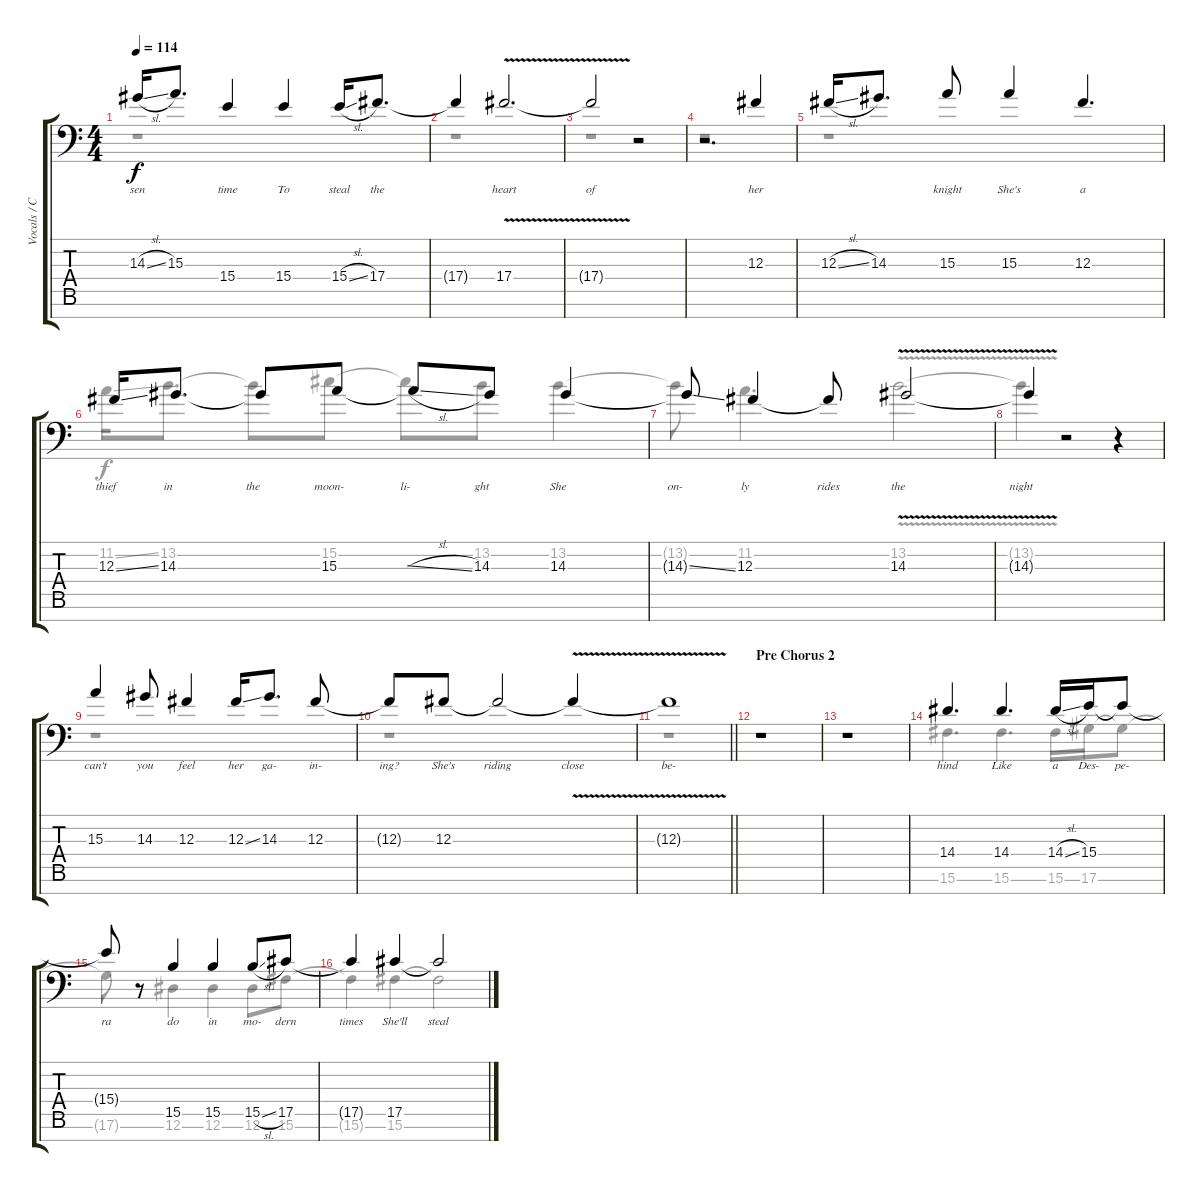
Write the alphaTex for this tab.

\track ("Vocals / Christine Rhoades" "Vocals / C") {instrument choiraahs}
\staff {score tabs}
\tuning (Eb4 Bb3 Gb3 Db3 Ab2 Eb2 Bb1) {hide}
\voice
\ts (4 4)
\tempo 114
\clef f4
\ks c
14.3{sl}.16{lyrics (0 "sen") lyrics (1 "") lyrics (2 "") lyrics (3 "") lyrics (4 "") dy f} 15.3.8{d lyrics (0 "") lyrics (1 "") lyrics (2 "") lyrics (3 "") lyrics (4 "")} 15.4.4{lyrics (0 "time") lyrics (1 "") lyrics (2 "") lyrics (3 "") lyrics (4 "")} 15.4.4{lyrics (0 "To") lyrics (1 "") lyrics (2 "") lyrics (3 "") lyrics (4 "")} 15.4{sl}.16{lyrics (0 "steal") lyrics (1 "") lyrics (2 "") lyrics (3 "") lyrics (4 "")} 17.4.8{d lyrics (0 "the") lyrics (1 "") lyrics (2 "") lyrics (3 "") lyrics (4 "")} |
17.4{t}.4{lyrics (0 "") lyrics (1 "") lyrics (2 "") lyrics (3 "") lyrics (4 "")} 17.4{v}.2{d lyrics (0 "heart") lyrics (1 "") lyrics (2 "") lyrics (3 "") lyrics (4 "")} |
17.4{t}.2{lyrics (0 "of") lyrics (1 "") lyrics (2 "") lyrics (3 "") lyrics (4 "")} r.2 |
r.2{d} 12.3.4{lyrics (0 "her") lyrics (1 "") lyrics (2 "") lyrics (3 "") lyrics (4 "")} |
12.3{sl}.16{lyrics (0 "") lyrics (1 "") lyrics (2 "") lyrics (3 "") lyrics (4 "")} 14.3.8{d lyrics (0 "") lyrics (1 "") lyrics (2 "") lyrics (3 "") lyrics (4 "")} 15.3.8{lyrics (0 "knight") lyrics (1 "") lyrics (2 "") lyrics (3 "") lyrics (4 "")} 15.3.4{lyrics (0 "She's") lyrics (1 "") lyrics (2 "") lyrics (3 "") lyrics (4 "")} 12.3.4{d lyrics (0 "a") lyrics (1 "") lyrics (2 "") lyrics (3 "") lyrics (4 "")} |
12.3{ss}.16{lyrics (0 "thief") lyrics (1 "") lyrics (2 "") lyrics (3 "") lyrics (4 "")} 14.3.8{d lyrics (0 "in") lyrics (1 "") lyrics (2 "") lyrics (3 "") lyrics (4 "")} 14.3{t}.8{lyrics (0 "the") lyrics (1 "") lyrics (2 "") lyrics (3 "") lyrics (4 "")} 15.3.8{lyrics (0 "moon-") lyrics (1 "") lyrics (2 "") lyrics (3 "") lyrics (4 "")} 15.3{sl t}.8{lyrics (0 "li-") lyrics (1 "") lyrics (2 "") lyrics (3 "") lyrics (4 "")} 14.3.8{lyrics (0 "ght") lyrics (1 "") lyrics (2 "") lyrics (3 "") lyrics (4 "")} 14.3.4{lyrics (0 "She") lyrics (1 "") lyrics (2 "") lyrics (3 "") lyrics (4 "")} |
14.3{ss t}.8{lyrics (0 "on-") lyrics (1 "") lyrics (2 "") lyrics (3 "") lyrics (4 "")} 12.3.4{lyrics (0 "ly") lyrics (1 "") lyrics (2 "") lyrics (3 "") lyrics (4 "")} 12.3{t}.8{lyrics (0 "rides") lyrics (1 "") lyrics (2 "") lyrics (3 "") lyrics (4 "")} 14.3{v}.2{lyrics (0 "the") lyrics (1 "") lyrics (2 "") lyrics (3 "") lyrics (4 "")} |
14.3{t}.4{lyrics (0 "night") lyrics (1 "") lyrics (2 "") lyrics (3 "") lyrics (4 "")} r.2 r.4 |
15.3.4{lyrics (0 "can't") lyrics (1 "") lyrics (2 "") lyrics (3 "") lyrics (4 "")} 14.3.8{lyrics (0 "you") lyrics (1 "") lyrics (2 "") lyrics (3 "") lyrics (4 "")} 12.3.4{lyrics (0 "feel") lyrics (1 "") lyrics (2 "") lyrics (3 "") lyrics (4 "")} 12.3{ss}.16{lyrics (0 "her") lyrics (1 "") lyrics (2 "") lyrics (3 "") lyrics (4 "")} 14.3.8{d lyrics (0 "ga-") lyrics (1 "") lyrics (2 "") lyrics (3 "") lyrics (4 "")} 12.3.8{lyrics (0 "in-") lyrics (1 "") lyrics (2 "") lyrics (3 "") lyrics (4 "")} |
12.3{t}.8{lyrics (0 "ing?") lyrics (1 "") lyrics (2 "") lyrics (3 "") lyrics (4 "")} 12.3.8{lyrics (0 "She's") lyrics (1 "") lyrics (2 "") lyrics (3 "") lyrics (4 "")} 12.3{t}.2{lyrics (0 "riding") lyrics (1 "") lyrics (2 "") lyrics (3 "") lyrics (4 "")} 12.3{v t}.4{lyrics (0 "close") lyrics (1 "") lyrics (2 "") lyrics (3 "") lyrics (4 "")} |
\barLineRight lightlight
12.3{v t}.1{lyrics (0 "be-") lyrics (1 "") lyrics (2 "") lyrics (3 "") lyrics (4 "")} |
\section ("" "Pre Chorus 2")
r.1 |
r.1 |
14.4.4{d lyrics (0 "hind") lyrics (1 "") lyrics (2 "") lyrics (3 "") lyrics (4 "")} 14.4.4{d lyrics (0 "Like") lyrics (1 "") lyrics (2 "") lyrics (3 "") lyrics (4 "")} 14.4{sl}.16{lyrics (0 "a") lyrics (1 "") lyrics (2 "") lyrics (3 "") lyrics (4 "")} 15.4.16{lyrics (0 "Des-") lyrics (1 "") lyrics (2 "") lyrics (3 "") lyrics (4 "")} 15.4{t}.8{lyrics (0 "pe-") lyrics (1 "") lyrics (2 "") lyrics (3 "") lyrics (4 "")} |
15.4{t}.8{lyrics (0 "ra") lyrics (1 "") lyrics (2 "") lyrics (3 "") lyrics (4 "")} r.8 15.5.4{lyrics (0 "do") lyrics (1 "") lyrics (2 "") lyrics (3 "") lyrics (4 "")} 15.5.4{lyrics (0 "in") lyrics (1 "") lyrics (2 "") lyrics (3 "") lyrics (4 "")} 15.5{sl}.8{lyrics (0 "mo-") lyrics (1 "") lyrics (2 "") lyrics (3 "") lyrics (4 "")} 17.5.8{lyrics (0 "dern") lyrics (1 "") lyrics (2 "") lyrics (3 "") lyrics (4 "")} |
17.5{t}.4{lyrics (0 "times") lyrics (1 "") lyrics (2 "") lyrics (3 "") lyrics (4 "")} 17.5.4{lyrics (0 "She'll") lyrics (1 "") lyrics (2 "") lyrics (3 "") lyrics (4 "")} 17.5{t}.2{lyrics (0 "steal") lyrics (1 "") lyrics (2 "") lyrics (3 "") lyrics (4 "")}
\voice
\clef f4
\ottava regular
\simile none
\ks c
r.1{dy f} |
r.1 |
r.1 |
r.1 |
r.1 |
11.2{ss}.16 13.2.8{d} 13.2{t}.8 15.2.8 15.2{t}.8 13.2.8 13.2.4 |
13.2{t}.8 11.2.4{d} 13.2{v}.2 |
13.2{t}.4 r.2 r.4 |
r.1 |
r.1 |
\barLineRight lightlight
r.1 |
r.1 |
r.1 |
15.6.4{d} 15.6.4{d} 15.6.16 17.6.16 17.6{t}.8 |
17.6{t}.8 r.8 12.6.4 12.6.4 12.6.8 15.6.8 |
15.6{t}.4 15.6.4 15.6{t}.2
